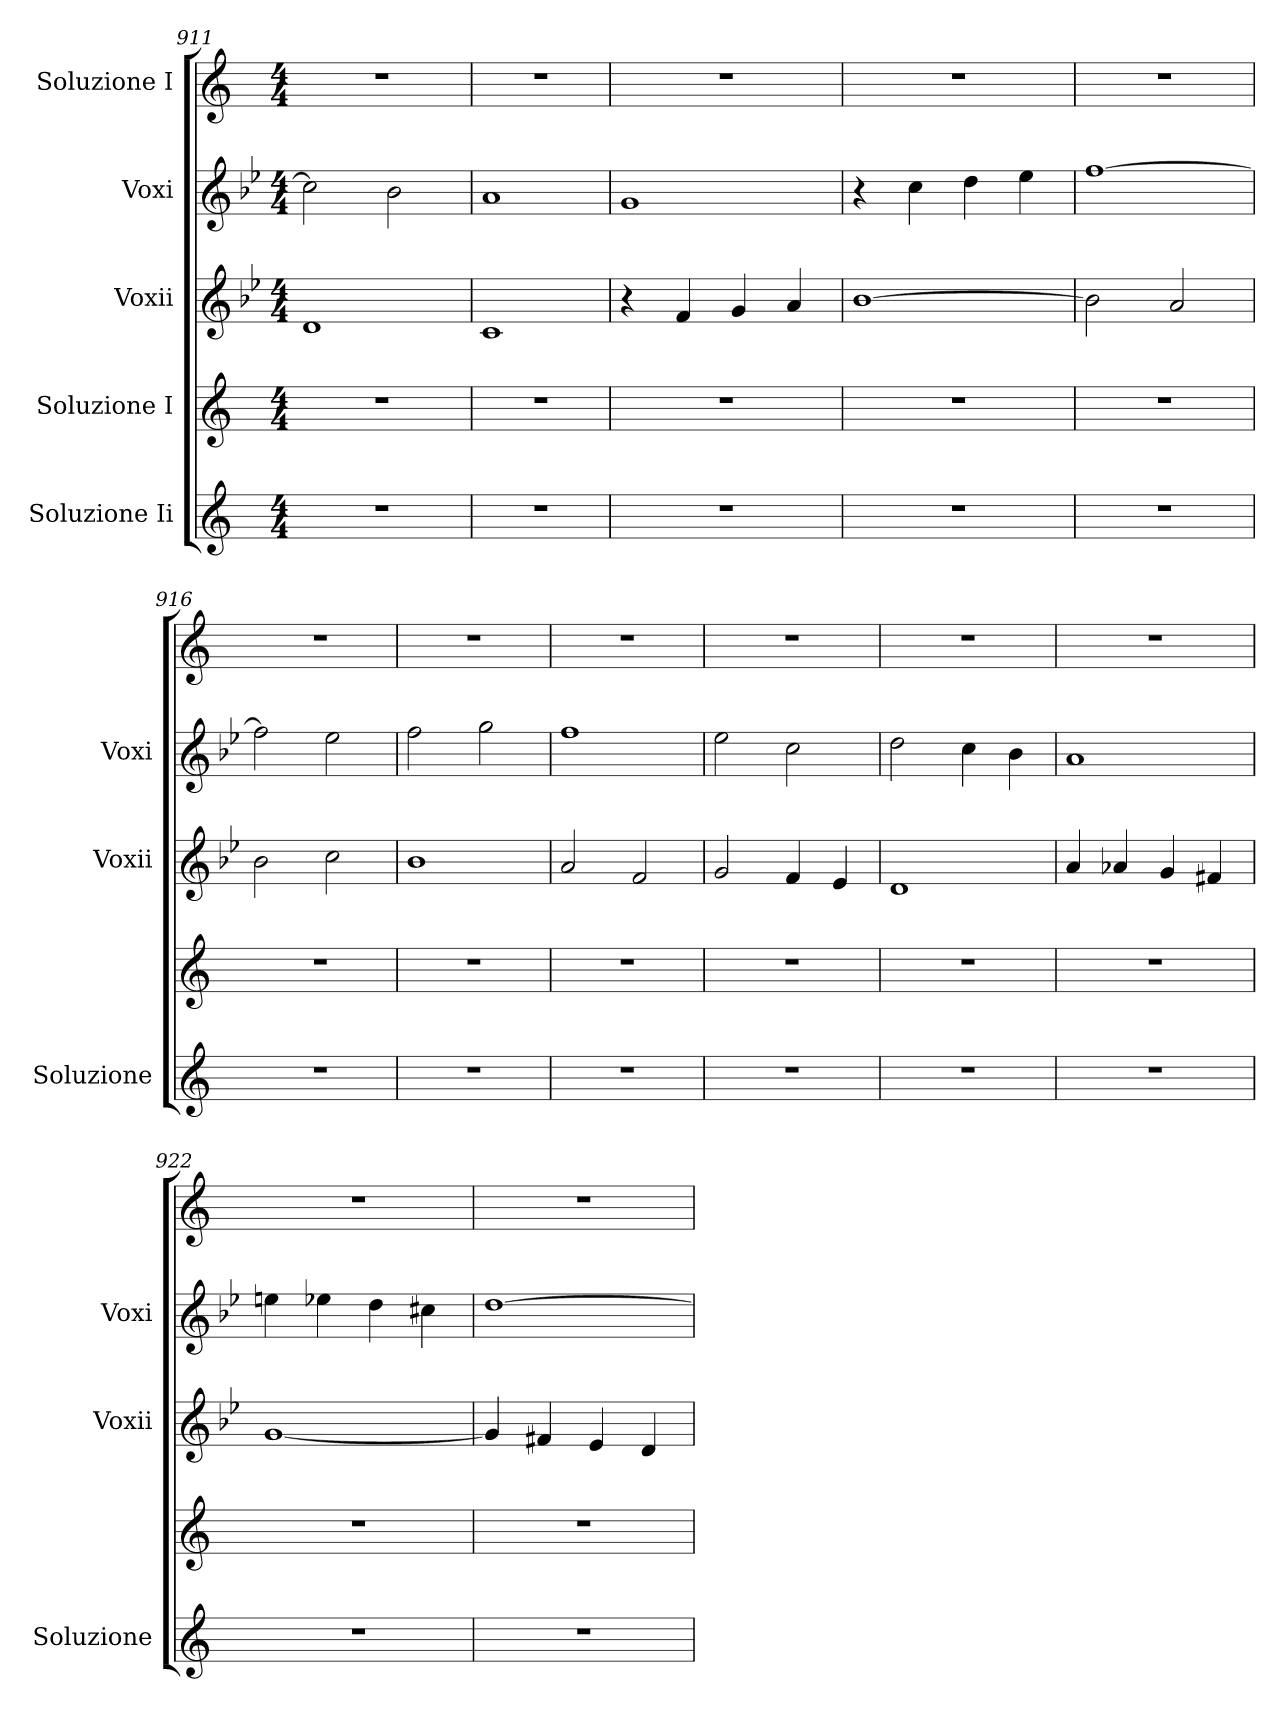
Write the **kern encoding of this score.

**kern	**kern	**kern	**kern	**kern
*part5	*part4	*part3	*part2	*part1
*staff5	*staff4	*staff3	*staff2	*staff1
*I"Soluzione Ii	*I"Soluzione I	*I"Voxii	*I"Voxi	*I"Soluzione I
*I'Soluzione	*	*I'Voxii	*I'Voxi	*
*clefG2	*clefG2	*clefG2	*clefG2	*clefG2
*k[]	*k[]	*k[b-e-]	*k[b-e-]	*k[]
*C:	*C:	*B-:	*B-:	*C:
*M4/4	*M4/4	*M4/4	*M4/4	*M4/4
=911	=911	=911	=911	=911
1r	1r	1d	2cc\]	1r
.	.	.	2b-\	.
=912	=912	=912	=912	=912
1r	1r	1c	1a	1r
!!LO:LB:g=z
=913	=913	=913	=913	=913
1r	1r	4r	1g	1r
.	.	4f/	.	.
.	.	4g/	.	.
.	.	4a/	.	.
=914	=914	=914	=914	=914
1r	1r	[>1b-	4r	1r
.	.	.	4cc\	.
.	.	.	4dd\	.
.	.	.	4ee-\	.
=915	=915	=915	=915	=915
1r	1r	2b-\]	[>1ff	1r
.	.	2a/	.	.
=916	=916	=916	=916	=916
1r	1r	2b-\	2ff\]	1r
.	.	2cc\	2ee-\	.
=917	=917	=917	=917	=917
1r	1r	1b-	2ff\	1r
.	.	.	2gg\	.
=918	=918	=918	=918	=918
1r	1r	2a/	1ff	1r
.	.	2f/	.	.
=919	=919	=919	=919	=919
1r	1r	2g/	2ee-\	1r
.	.	4f/	2cc\	.
.	.	4e-/	.	.
=920	=920	=920	=920	=920
1r	1r	1d	2dd\	1r
.	.	.	4cc\	.
.	.	.	4b-\	.
=921	=921	=921	=921	=921
1r	1r	4a/	1a	1r
.	.	4a-X/	.	.
.	.	4g/	.	.
.	.	4f#X/	.	.
=922	=922	=922	=922	=922
1r	1r	[<1g	4een\	1r
.	.	.	4ee-X\	.
.	.	.	4dd\	.
.	.	.	4cc#X\	.
=923	=923	=923	=923	=923
1r	1r	4g/]	[<1dd	1r
.	.	4f#X/	.	.
.	.	4e-/	.	.
.	.	4d/	.	.
=	=	=	=	=
*-	*-	*-	*-	*-
